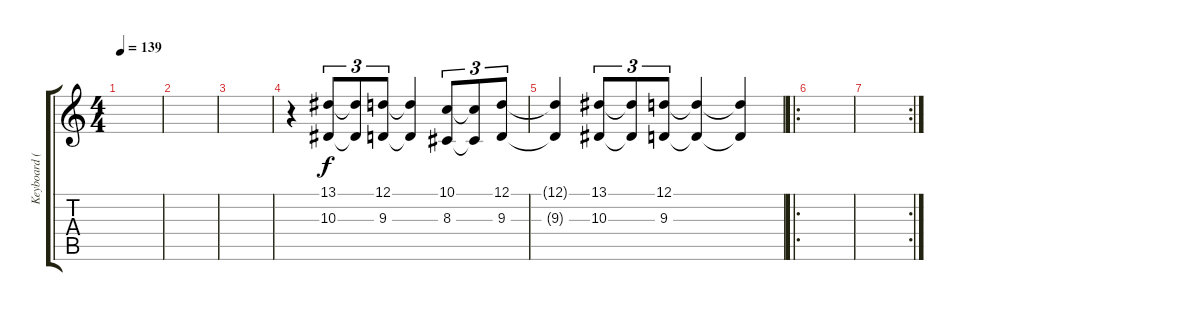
\track ("Keyboard (orchestrra hit)" "Keyboard (") {instrument orchestrahit}
\staff {score tabs}
\tuning (D4 A3 F3 C3 G2 D2) {hide}
\ts (4 4)
\tempo 139
\clef g2
\ks c
|
|
|
r.4 (13.1 10.3).8{tu (3 2)} (13.1{t} 10.3{t}).8{tu (3 2)} (12.1 9.3).8{tu (3 2)} (12.1{t} 9.3{t}).4 (10.1 8.3).8{tu (3 2)} (10.1{t} 8.3{t}).8{tu (3 2)} (12.1 9.3).8{tu (3 2)} |
(12.1{t} 9.3{t}).4 (13.1 10.3).8{tu (3 2)} (13.1{t} 10.3{t}).8{tu (3 2)} (12.1 9.3).8{tu (3 2)} (12.1{t} 9.3{t}).4 (12.1{t} 9.3{t}).4 |
\ro
|
\rc 2
